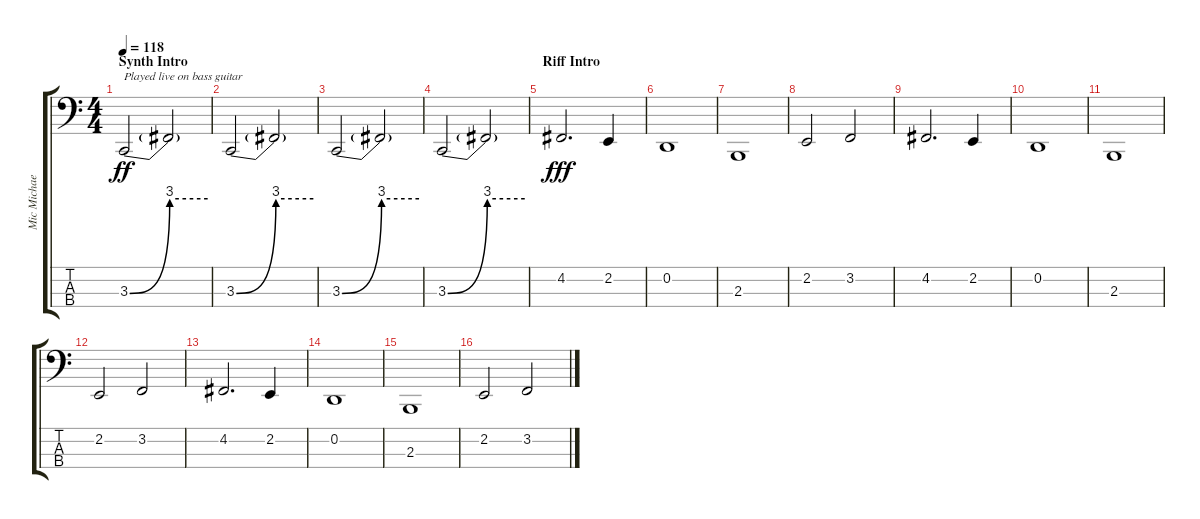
\track ("Mic Michaeli - Roland JX-8P | Synth Bas" "Mic Michae") {instrument lead2sawtooth}
\staff {score tabs}
\tuning (G2 D2 A1 E1) {hide}
\ts (4 4)
\section ("" "Synth Intro")
\tempo 118
\clef f4
\ks c
3.3{be (bend 0 0 60 12)}.2{txt "Played live on bass guitar" dy ff instrument lead2sawtooth} 3.3{be (hold 0 12 60 12) t}.2 |
3.3{be (bend 0 0 60 12)}.2 3.3{be (hold 0 12 60 12) t}.2 |
3.3{be (bend 0 0 60 12)}.2 3.3{be (hold 0 12 60 12) t}.2 |
3.3{be (bend 0 0 60 12)}.2 3.3{be (hold 0 12 60 12) t}.2 |
\section ("" "Riff Intro")
4.2.2{d dy fff} 2.2.4 |
0.2.1 |
2.3.1 |
2.2.2 3.2.2 |
4.2.2{d} 2.2.4 |
0.2.1 |
2.3.1 |
2.2.2 3.2.2 |
4.2.2{d} 2.2.4 |
0.2.1 |
2.3.1 |
2.2.2 3.2.2
